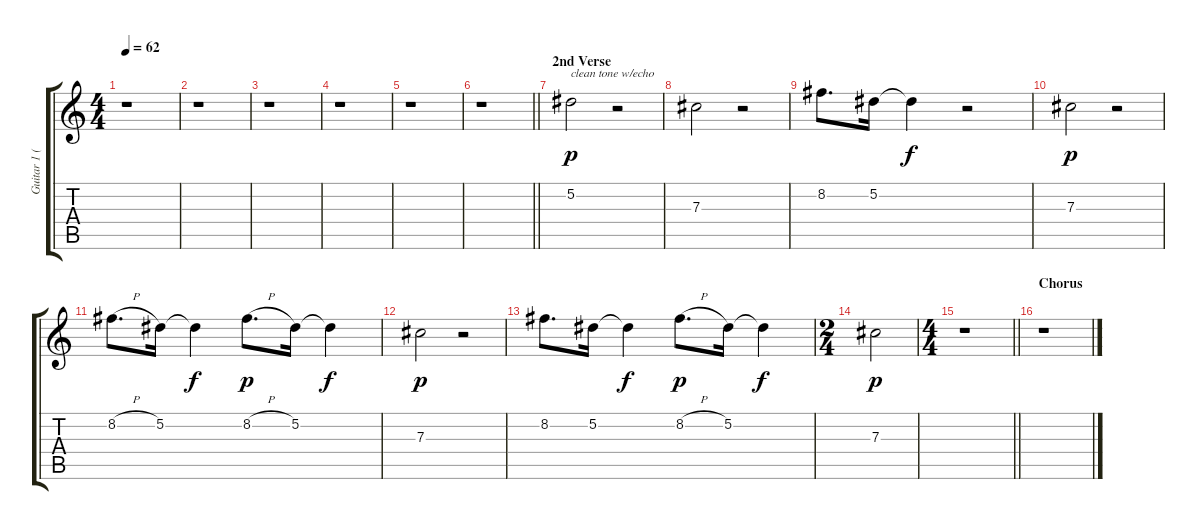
\track ("Guitar 1 (Slash)" "Guitar 1 (") {instrument overdrivenguitar}
\staff {score tabs}
\tuning (Eb4 Bb3 Gb3 Db3 Ab2 Eb2) {hide}
\ts (4 4)
\tempo 62
\clef g2
\ks c
r.1{dy p} |
r.1 |
r.1 |
r.1 |
r.1 |
\barLineRight lightlight
r.1 |
\section ("" "2nd Verse")
5.2.2{txt "clean tone w/echo" instrument electricguitarjazz} r.2 |
7.3.2 r.2 |
8.2.8{d} 5.2.16 5.2{t}.4{dy f} r.2 |
7.3.2{dy p} r.2 |
8.2{h}.8{d} 5.2.16 5.2{t}.4{dy f} 8.2{h}.8{d dy p} 5.2.16 5.2{t}.4{dy f} |
7.3.2{dy p} r.2 |
8.2.8{d} 5.2.16 5.2{t}.4{dy f} 8.2{h}.8{d dy p} 5.2.16 5.2{t}.4{dy f} |
\ts (2 4)
7.3.2{dy p} |
\ts (4 4)
\barLineRight lightlight
r.1 |
\section ("" "Chorus")
r.1
